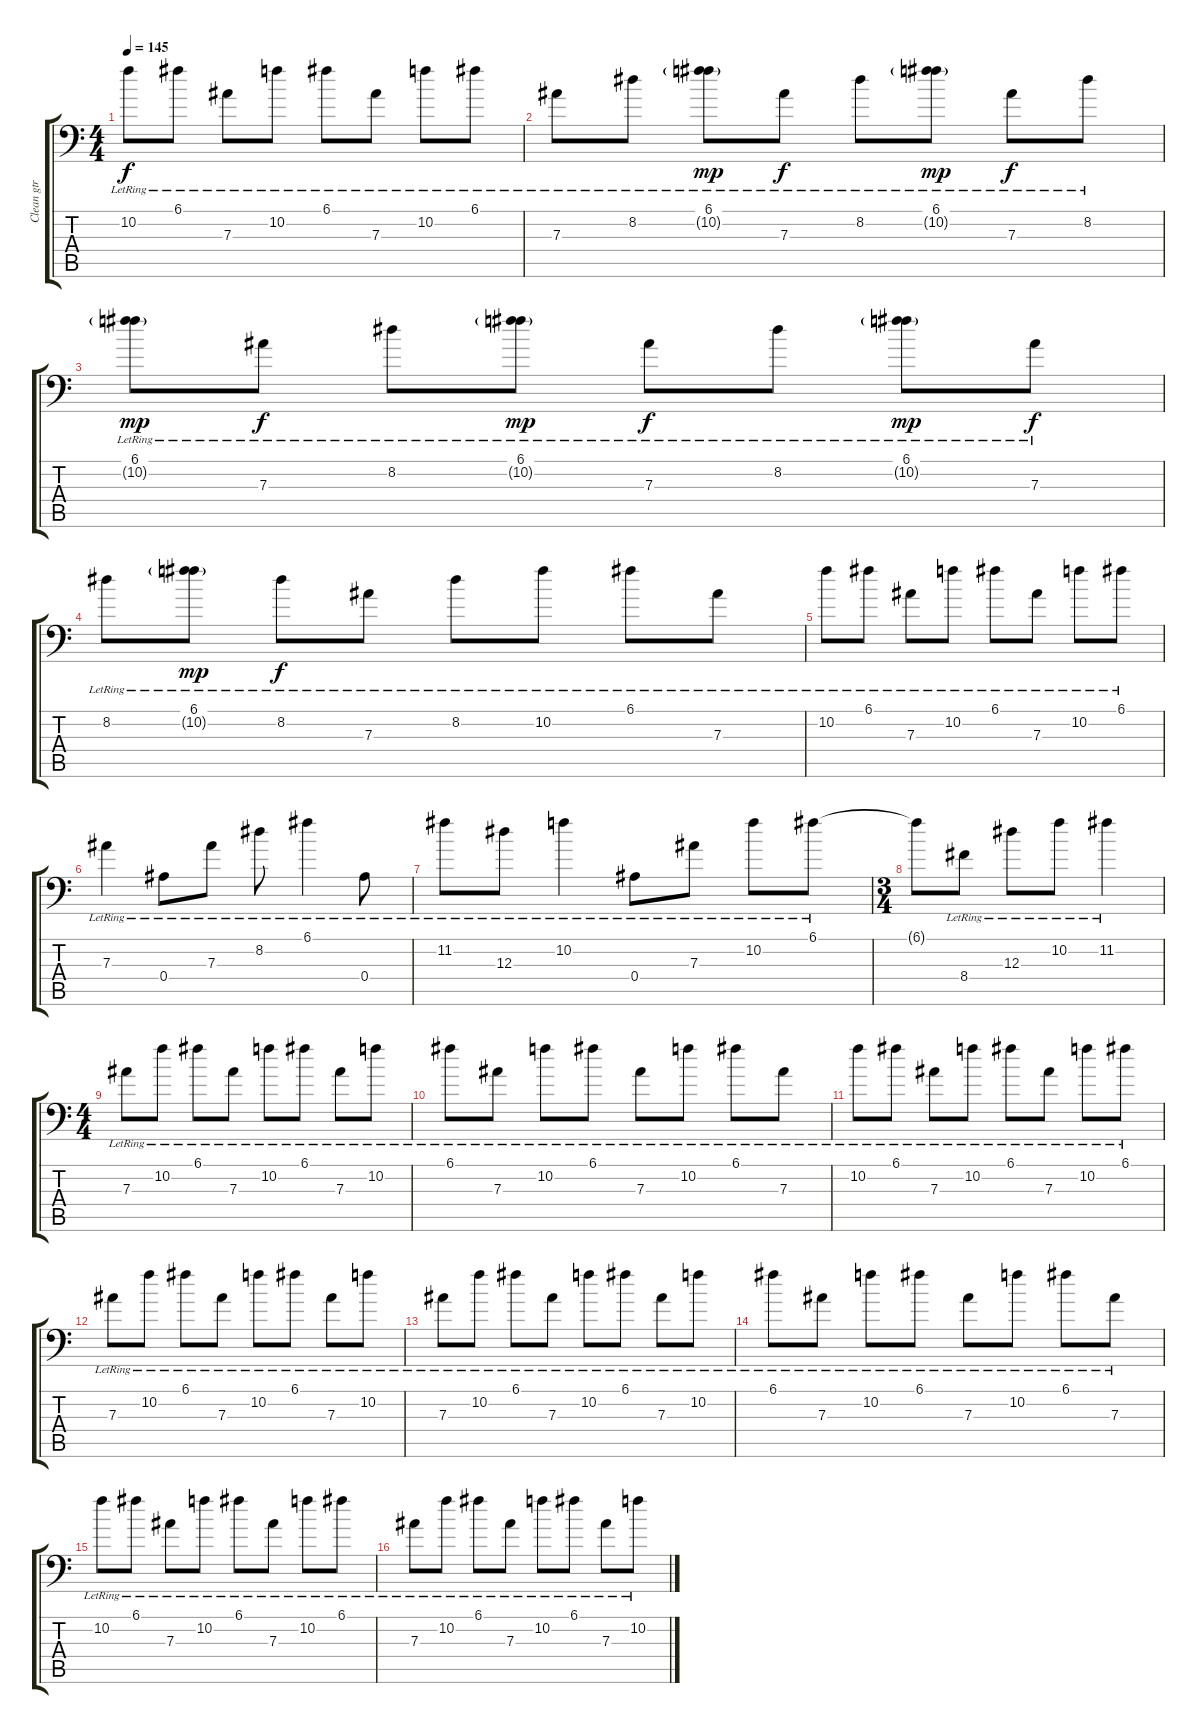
\track ("Clean gtr" "Clean gtr") {instrument electricguitarclean}
\staff {score tabs}
\tuning (C4 G3 Eb3 Bb2 F2 Bb1) {hide}
\ts (4 4)
\tempo 145
\clef f4
\ks c
10.2{lr}.8{dy f} 6.1{lr}.8 7.3{lr}.8 10.2{lr}.8 6.1{lr}.8 7.3{lr}.8 10.2{lr}.8 6.1{lr}.8 |
7.3{lr}.8 8.2{lr}.8 (6.1{lr} 10.2{g}).8{dy mp} 7.3{lr}.8{dy f} 8.2{lr}.8 (6.1{lr} 10.2{g}).8{dy mp} 7.3{lr}.8{dy f} 8.2{lr}.8 |
(6.1{lr} 10.2{g}).8{dy mp} 7.3{lr}.8{dy f} 8.2{lr}.8 (6.1{lr} 10.2{g}).8{dy mp} 7.3{lr}.8{dy f} 8.2{lr}.8 (6.1{lr} 10.2{g}).8{dy mp} 7.3{lr}.8{dy f} |
8.2{lr}.8 (6.1{lr} 10.2{g}).8{dy mp} 8.2{lr}.8{dy f} 7.3{lr}.8 8.2{lr}.8 10.2{lr}.8 6.1{lr}.8 7.3{lr}.8 |
10.2{lr}.8 6.1{lr}.8 7.3{lr}.8 10.2{lr}.8 6.1{lr}.8 7.3{lr}.8 10.2{lr}.8 6.1{lr}.8 |
7.3{lr}.4 0.4{lr}.8 7.3{lr}.8 8.2{lr}.8 6.1{lr}.4 0.4{lr}.8 |
11.2{lr}.8 12.3{lr}.8 10.2{lr}.4 0.4{lr}.8 7.3{lr}.8 10.2{lr}.8 6.1{lr}.8 |
\ts (3 4)
6.1{t}.8 8.4{lr}.8 12.3{lr}.8 10.2{lr}.8 11.2{lr}.4 |
\ts (4 4)
7.3{lr}.8{volume 11} 10.2{lr}.8 6.1{lr}.8 7.3{lr}.8 10.2{lr}.8 6.1{lr}.8 7.3{lr}.8 10.2{lr}.8 |
6.1{lr}.8 7.3{lr}.8 10.2{lr}.8 6.1{lr}.8 7.3{lr}.8 10.2{lr}.8 6.1{lr}.8 7.3{lr}.8 |
10.2{lr}.8 6.1{lr}.8 7.3{lr}.8 10.2{lr}.8 6.1{lr}.8 7.3{lr}.8 10.2{lr}.8 6.1{lr}.8 |
7.3{lr}.8 10.2{lr}.8 6.1{lr}.8 7.3{lr}.8 10.2{lr}.8 6.1{lr}.8 7.3{lr}.8 10.2{lr}.8 |
7.3{lr}.8 10.2{lr}.8 6.1{lr}.8 7.3{lr}.8 10.2{lr}.8 6.1{lr}.8 7.3{lr}.8 10.2{lr}.8 |
6.1{lr}.8 7.3{lr}.8 10.2{lr}.8 6.1{lr}.8 7.3{lr}.8 10.2{lr}.8 6.1{lr}.8 7.3{lr}.8 |
10.2{lr}.8 6.1{lr}.8 7.3{lr}.8 10.2{lr}.8 6.1{lr}.8 7.3{lr}.8 10.2{lr}.8 6.1{lr}.8 |
7.3{lr}.8 10.2{lr}.8 6.1{lr}.8 7.3{lr}.8 10.2{lr}.8 6.1{lr}.8 7.3{lr}.8 10.2{lr}.8
